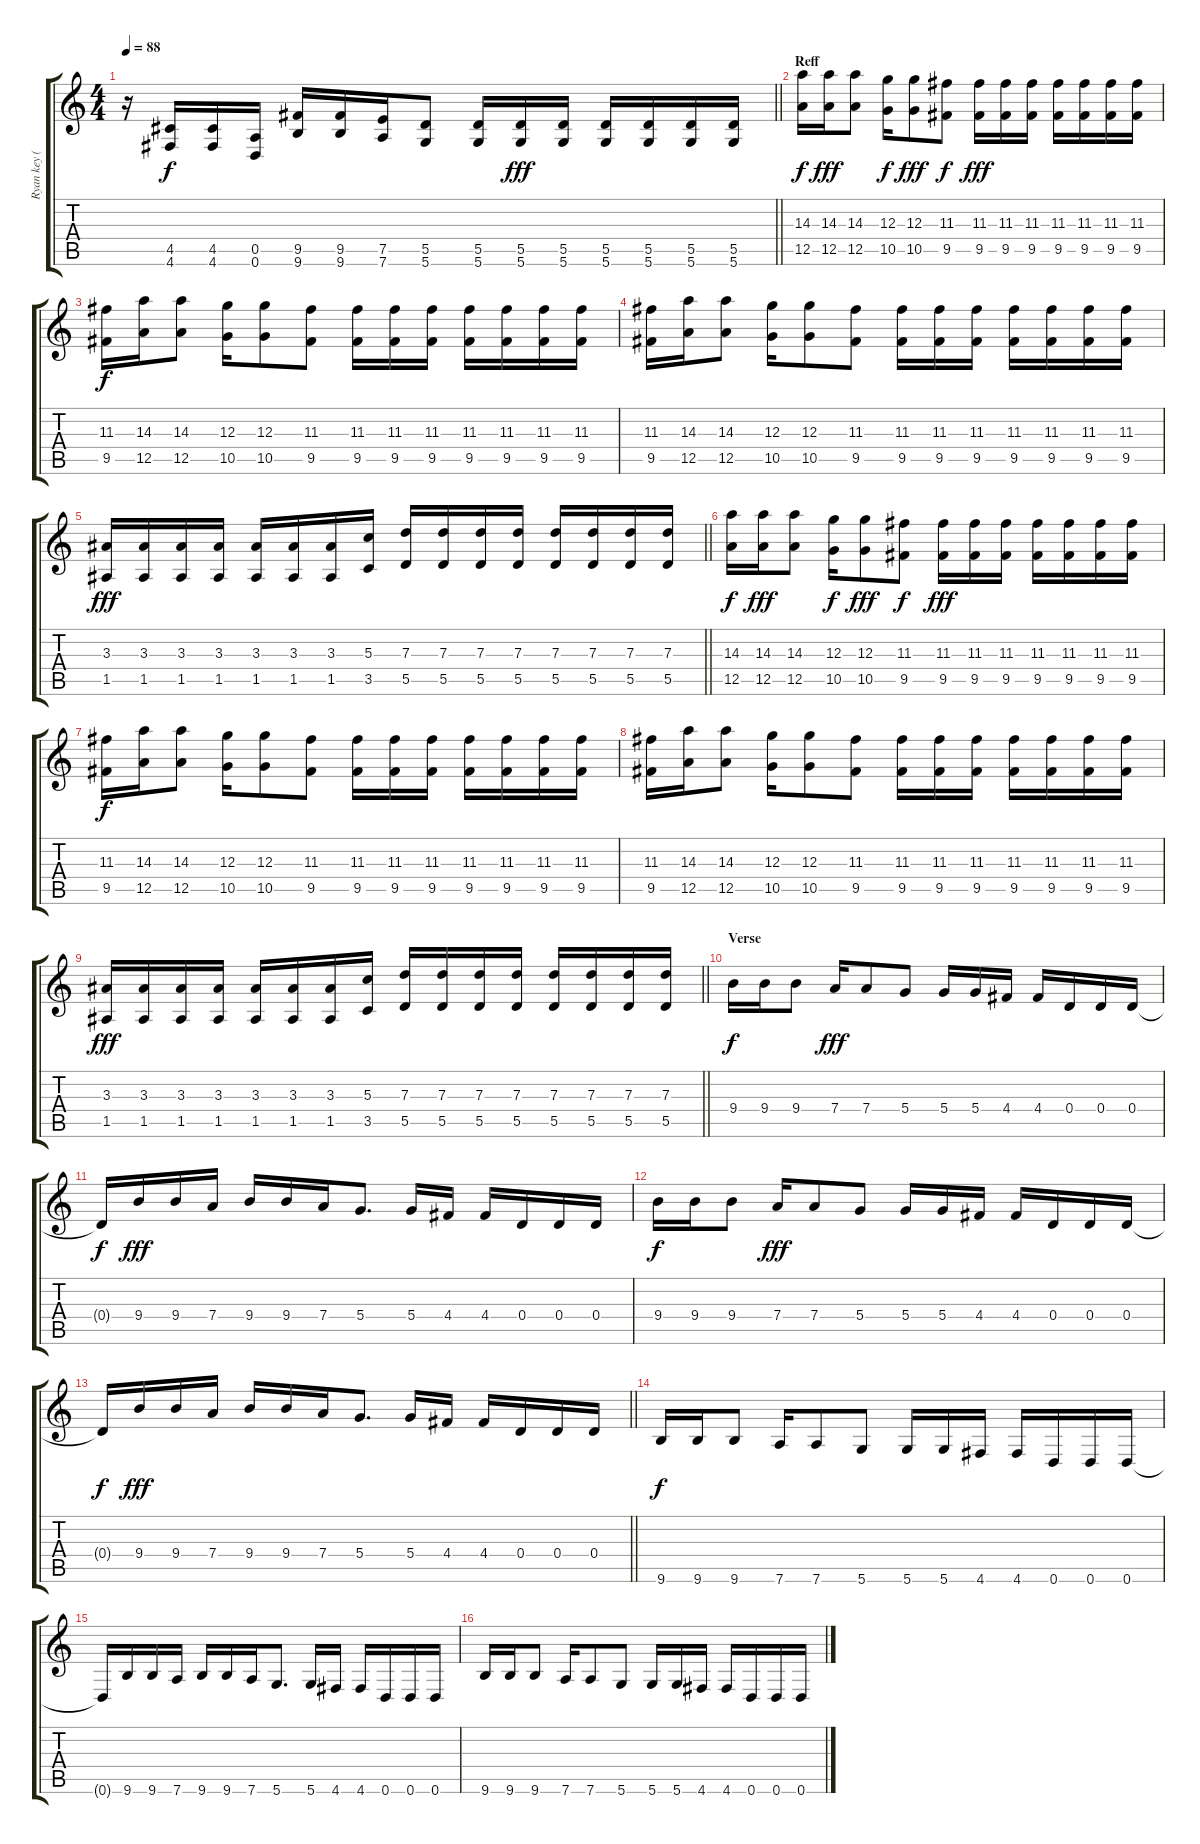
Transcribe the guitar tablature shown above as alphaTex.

\track ("Ryan key (gtr 2)" "Ryan key (") {instrument distortionguitar}
\staff {score tabs}
\tuning (E4 B3 G3 D3 A2 D2) {hide}
\ts (4 4)
\tempo 88
\clef g2
\barLineRight lightlight
\ks c
r.16{dy f} (4.5 4.6).16 (4.5 4.6).16 (0.5 0.6).16 (9.5 9.6).16 (9.5 9.6).16 (7.5 7.6).16 (5.5 5.6).8 (5.5 5.6).16 (5.5 5.6).16{dy fff} (5.5 5.6).16 (5.5 5.6).16 (5.5 5.6).16 (5.5 5.6).16 (5.5 5.6).16 |
\section ("" "Reff")
(14.3 12.5).16{dy f} (14.3 12.5).16{dy fff} (14.3 12.5).8 (12.3 10.5).16{dy f} (12.3 10.5).8{dy fff} (11.3 9.5).8{dy f} (11.3 9.5).16{dy fff} (11.3 9.5).16 (11.3 9.5).16 (11.3 9.5).16 (11.3 9.5).16 (11.3 9.5).16 (11.3 9.5).16 |
(11.3 9.5).16{dy f} (14.3 12.5).16 (14.3 12.5).8 (12.3 10.5).16 (12.3 10.5).8 (11.3 9.5).8 (11.3 9.5).16 (11.3 9.5).16 (11.3 9.5).16 (11.3 9.5).16 (11.3 9.5).16 (11.3 9.5).16 (11.3 9.5).16 |
(11.3 9.5).16 (14.3 12.5).16 (14.3 12.5).8 (12.3 10.5).16 (12.3 10.5).8 (11.3 9.5).8 (11.3 9.5).16 (11.3 9.5).16 (11.3 9.5).16 (11.3 9.5).16 (11.3 9.5).16 (11.3 9.5).16 (11.3 9.5).16 |
\barLineRight lightlight
(3.3 1.5).16{dy fff} (3.3 1.5).16 (3.3 1.5).16 (3.3 1.5).16 (3.3 1.5).16 (3.3 1.5).16 (3.3 1.5).16 (5.3 3.5).16 (7.3 5.5).16 (7.3 5.5).16 (7.3 5.5).16 (7.3 5.5).16 (7.3 5.5).16 (7.3 5.5).16 (7.3 5.5).16 (7.3 5.5).16 |
(14.3 12.5).16{dy f} (14.3 12.5).16{dy fff} (14.3 12.5).8 (12.3 10.5).16{dy f} (12.3 10.5).8{dy fff} (11.3 9.5).8{dy f} (11.3 9.5).16{dy fff} (11.3 9.5).16 (11.3 9.5).16 (11.3 9.5).16 (11.3 9.5).16 (11.3 9.5).16 (11.3 9.5).16 |
(11.3 9.5).16{dy f} (14.3 12.5).16 (14.3 12.5).8 (12.3 10.5).16 (12.3 10.5).8 (11.3 9.5).8 (11.3 9.5).16 (11.3 9.5).16 (11.3 9.5).16 (11.3 9.5).16 (11.3 9.5).16 (11.3 9.5).16 (11.3 9.5).16 |
(11.3 9.5).16 (14.3 12.5).16 (14.3 12.5).8 (12.3 10.5).16 (12.3 10.5).8 (11.3 9.5).8 (11.3 9.5).16 (11.3 9.5).16 (11.3 9.5).16 (11.3 9.5).16 (11.3 9.5).16 (11.3 9.5).16 (11.3 9.5).16 |
\barLineRight lightlight
(3.3 1.5).16{dy fff} (3.3 1.5).16 (3.3 1.5).16 (3.3 1.5).16 (3.3 1.5).16 (3.3 1.5).16 (3.3 1.5).16 (5.3 3.5).16 (7.3 5.5).16 (7.3 5.5).16 (7.3 5.5).16 (7.3 5.5).16 (7.3 5.5).16 (7.3 5.5).16 (7.3 5.5).16 (7.3 5.5).16 |
\section ("" "Verse")
9.4.16{dy f} 9.4.16 9.4.8 7.4.16{dy fff} 7.4.8 5.4.8 5.4.16 5.4.16 4.4.16 4.4.16 0.4.16 0.4.16 0.4.16 |
0.4{t}.16{dy f} 9.4.16{dy fff} 9.4.16 7.4.16 9.4.16 9.4.16 7.4.16 5.4.8{d} 5.4.16 4.4.16 4.4.16 0.4.16 0.4.16 0.4.16 |
9.4.16{dy f} 9.4.16 9.4.8 7.4.16{dy fff} 7.4.8 5.4.8 5.4.16 5.4.16 4.4.16 4.4.16 0.4.16 0.4.16 0.4.16 |
\barLineRight lightlight
0.4{t}.16{dy f} 9.4.16{dy fff} 9.4.16 7.4.16 9.4.16 9.4.16 7.4.16 5.4.8{d} 5.4.16 4.4.16 4.4.16 0.4.16 0.4.16 0.4.16 |
9.6.16{dy f} 9.6.16 9.6.8 7.6.16 7.6.8 5.6.8 5.6.16 5.6.16 4.6.16 4.6.16 0.6.16 0.6.16 0.6.16 |
0.6{t}.16 9.6.16 9.6.16 7.6.16 9.6.16 9.6.16 7.6.16 5.6.8{d} 5.6.16 4.6.16 4.6.16 0.6.16 0.6.16 0.6.16 |
9.6.16 9.6.16 9.6.8 7.6.16 7.6.8 5.6.8 5.6.16 5.6.16 4.6.16 4.6.16 0.6.16 0.6.16 0.6.16
